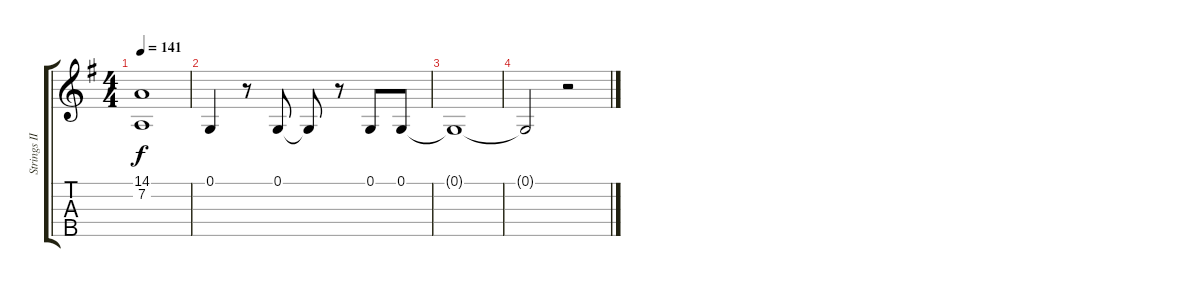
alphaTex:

\track ("Strings II" "Strings II") {instrument stringensemble1}
\staff {score tabs}
\tuning (G3 D3 A2 E2 B1) {hide}
\ts (4 4)
\tempo 141
\clef g2
\ks g
(14.1 7.2).1{dy f} |
0.1.4 r.8 0.1.8 0.1{t}.8 r.8 0.1.8 0.1.8 |
0.1{t}.1 |
0.1{t}.2 r.2
